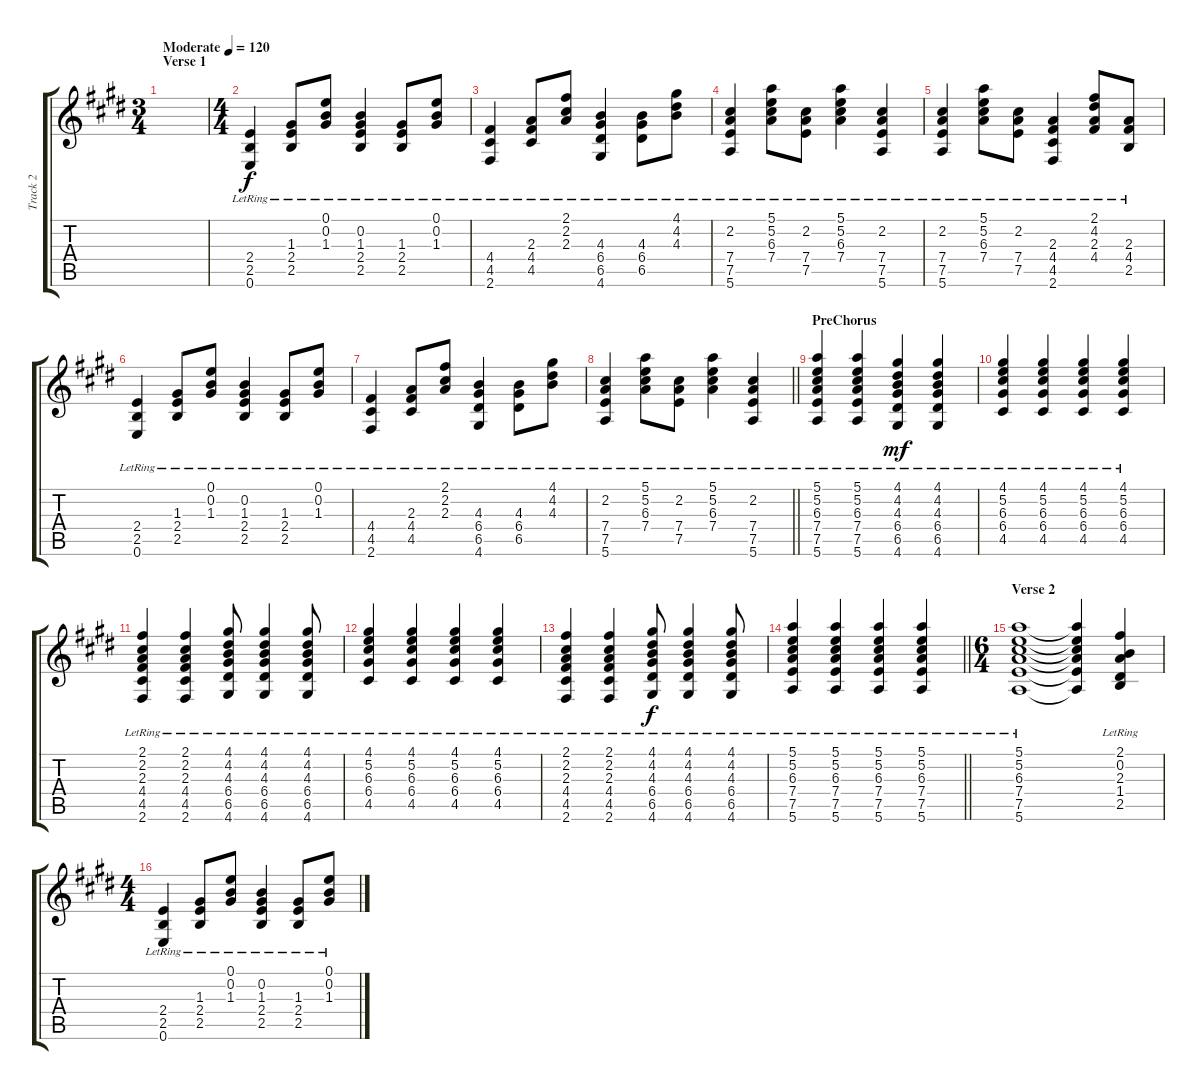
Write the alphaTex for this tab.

\track ("Track 2" "Track 2") {instrument acousticguitarsteel}
\staff {score tabs}
\tuning (E4 B3 G3 D3 A2 E2) {hide}
\ts (3 4)
\section ("" "Verse 1")
\tempo (120 "Moderate")
\clef g2
\ks e
|
\ts (4 4)
(2.4{lr} 2.5{lr} 0.6{lr}).4 (1.3{lr} 2.4{lr} 2.5{lr}).8 (0.1{lr} 0.2{lr} 1.3{lr}).8 (0.2{lr} 1.3{lr} 2.4{lr} 2.5{lr}).4 (1.3{lr} 2.4{lr} 2.5{lr}).8 (0.1{lr} 0.2{lr} 1.3{lr}).8 |
(4.4{lr} 4.5{lr} 2.6{lr}).4 (2.3{lr} 4.4{lr} 4.5{lr}).8 (2.1{lr} 2.2{lr} 2.3{lr}).8 (4.3{lr} 6.4{lr} 6.5{lr} 4.6{lr}).4 (4.3{lr} 6.4{lr} 6.5{lr}).8 (4.1{lr} 4.2{lr} 4.3{lr}).8 |
(2.2{lr} 7.4{lr} 7.5{lr} 5.6{lr}).4 (5.1{lr} 5.2{lr} 6.3{lr} 7.4{lr}).8 (2.2{lr} 7.4{lr} 7.5{lr}).8 (5.1{lr} 5.2{lr} 6.3{lr} 7.4{lr}).4 (2.2{lr} 7.4{lr} 7.5{lr} 5.6{lr}).4 |
(2.2{lr} 7.4{lr} 7.5{lr} 5.6{lr}).4 (5.1{lr} 5.2{lr} 6.3{lr} 7.4{lr}).8 (2.2{lr} 7.4{lr} 7.5{lr}).8 (2.3{lr} 4.4{lr} 4.5{lr} 2.6{lr}).4 (2.1{lr} 4.2{lr} 2.3{lr} 4.4{lr}).8 (2.3{lr} 4.4{lr} 2.5{lr}).8 |
(2.4{lr} 2.5{lr} 0.6{lr}).4 (1.3{lr} 2.4{lr} 2.5{lr}).8 (0.1{lr} 0.2{lr} 1.3{lr}).8 (0.2{lr} 1.3{lr} 2.4{lr} 2.5{lr}).4 (1.3{lr} 2.4{lr} 2.5{lr}).8 (0.1{lr} 0.2{lr} 1.3{lr}).8 |
(4.4{lr} 4.5{lr} 2.6{lr}).4 (2.3{lr} 4.4{lr} 4.5{lr}).8 (2.1{lr} 2.2{lr} 2.3{lr}).8 (4.3{lr} 6.4{lr} 6.5{lr} 4.6{lr}).4 (4.3{lr} 6.4{lr} 6.5{lr}).8 (4.1{lr} 4.2{lr} 4.3{lr}).8 |
\barLineRight lightlight
(2.2{lr} 7.4{lr} 7.5{lr} 5.6{lr}).4 (5.1{lr} 5.2{lr} 6.3{lr} 7.4{lr}).8 (2.2{lr} 7.4{lr} 7.5{lr}).8 (5.1{lr} 5.2{lr} 6.3{lr} 7.4{lr}).4 (2.2{lr} 7.4{lr} 7.5{lr} 5.6{lr}).4 |
\section ("" "PreChorus")
(5.1{lr} 5.2{lr} 6.3{lr} 7.4{lr} 7.5{lr} 5.6{lr}).4 (5.1{lr} 5.2{lr} 6.3{lr} 7.4{lr} 7.5{lr} 5.6{lr}).4 (4.1{lr} 4.2{lr} 4.3{lr} 6.4{lr} 6.5{lr} 4.6{lr}).4{dy mf} (4.1{lr} 4.2{lr} 4.3{lr} 6.4{lr} 6.5{lr} 4.6{lr}).4 |
(4.1{lr} 5.2{lr} 6.3{lr} 6.4{lr} 4.5{lr}).4 (4.1{lr} 5.2{lr} 6.3{lr} 6.4{lr} 4.5{lr}).4 (4.1{lr} 5.2{lr} 6.3{lr} 6.4{lr} 4.5{lr}).4 (4.1{lr} 5.2{lr} 6.3{lr} 6.4{lr} 4.5{lr}).4 |
(2.1{lr} 2.2{lr} 2.3{lr} 4.4{lr} 4.5{lr} 2.6{lr}).4 (2.1{lr} 2.2{lr} 2.3{lr} 4.4{lr} 4.5{lr} 2.6{lr}).4 (4.1{lr} 4.2{lr} 4.3{lr} 6.4{lr} 6.5{lr} 4.6{lr}).8 (4.1{lr} 4.2{lr} 4.3{lr} 6.4{lr} 6.5{lr} 4.6{lr}).4 (4.1{lr} 4.2{lr} 4.3{lr} 6.4{lr} 6.5{lr} 4.6{lr}).8 |
(4.1{lr} 5.2{lr} 6.3{lr} 6.4{lr} 4.5{lr}).4 (4.1{lr} 5.2{lr} 6.3{lr} 6.4{lr} 4.5{lr}).4 (4.1{lr} 5.2{lr} 6.3{lr} 6.4{lr} 4.5{lr}).4 (4.1{lr} 5.2{lr} 6.3{lr} 6.4{lr} 4.5{lr}).4 |
(2.1{lr} 2.2{lr} 2.3{lr} 4.4{lr} 4.5{lr} 2.6{lr}).4 (2.1{lr} 2.2{lr} 2.3{lr} 4.4{lr} 4.5{lr} 2.6{lr}).4 (4.1{lr} 4.2{lr} 4.3{lr} 6.4{lr} 6.5{lr} 4.6{lr}).8{dy f} (4.1{lr} 4.2{lr} 4.3{lr} 6.4{lr} 6.5{lr} 4.6{lr}).4 (4.1{lr} 4.2{lr} 4.3{lr} 6.4{lr} 6.5{lr} 4.6{lr}).8 |
\barLineRight lightlight
(5.1{lr} 5.2{lr} 6.3{lr} 7.4{lr} 7.5{lr} 5.6{lr}).4 (5.1{lr} 5.2{lr} 6.3{lr} 7.4{lr} 7.5{lr} 5.6{lr}).4 (5.1{lr} 5.2{lr} 6.3{lr} 7.4{lr} 7.5{lr} 5.6{lr}).4 (5.1{lr} 5.2{lr} 6.3{lr} 7.4{lr} 7.5{lr} 5.6{lr}).4 |
\ts (6 4)
\section ("" "Verse 2")
(5.1{lr} 5.2{lr} 6.3{lr} 7.4{lr} 7.5{lr} 5.6{lr}).1 (5.1{t} 5.2{t} 6.3{t} 7.4{t} 7.5{t} 5.6{t}).4 (2.1{lr} 0.2{lr} 2.3{lr} 1.4{lr} 2.5{lr}).4 |
\ts (4 4)
(2.4{lr} 2.5{lr} 0.6{lr}).4 (1.3{lr} 2.4{lr} 2.5{lr}).8 (0.1{lr} 0.2{lr} 1.3{lr}).8 (0.2{lr} 1.3{lr} 2.4{lr} 2.5{lr}).4 (1.3{lr} 2.4{lr} 2.5{lr}).8 (0.1{lr} 0.2{lr} 1.3{lr}).8
